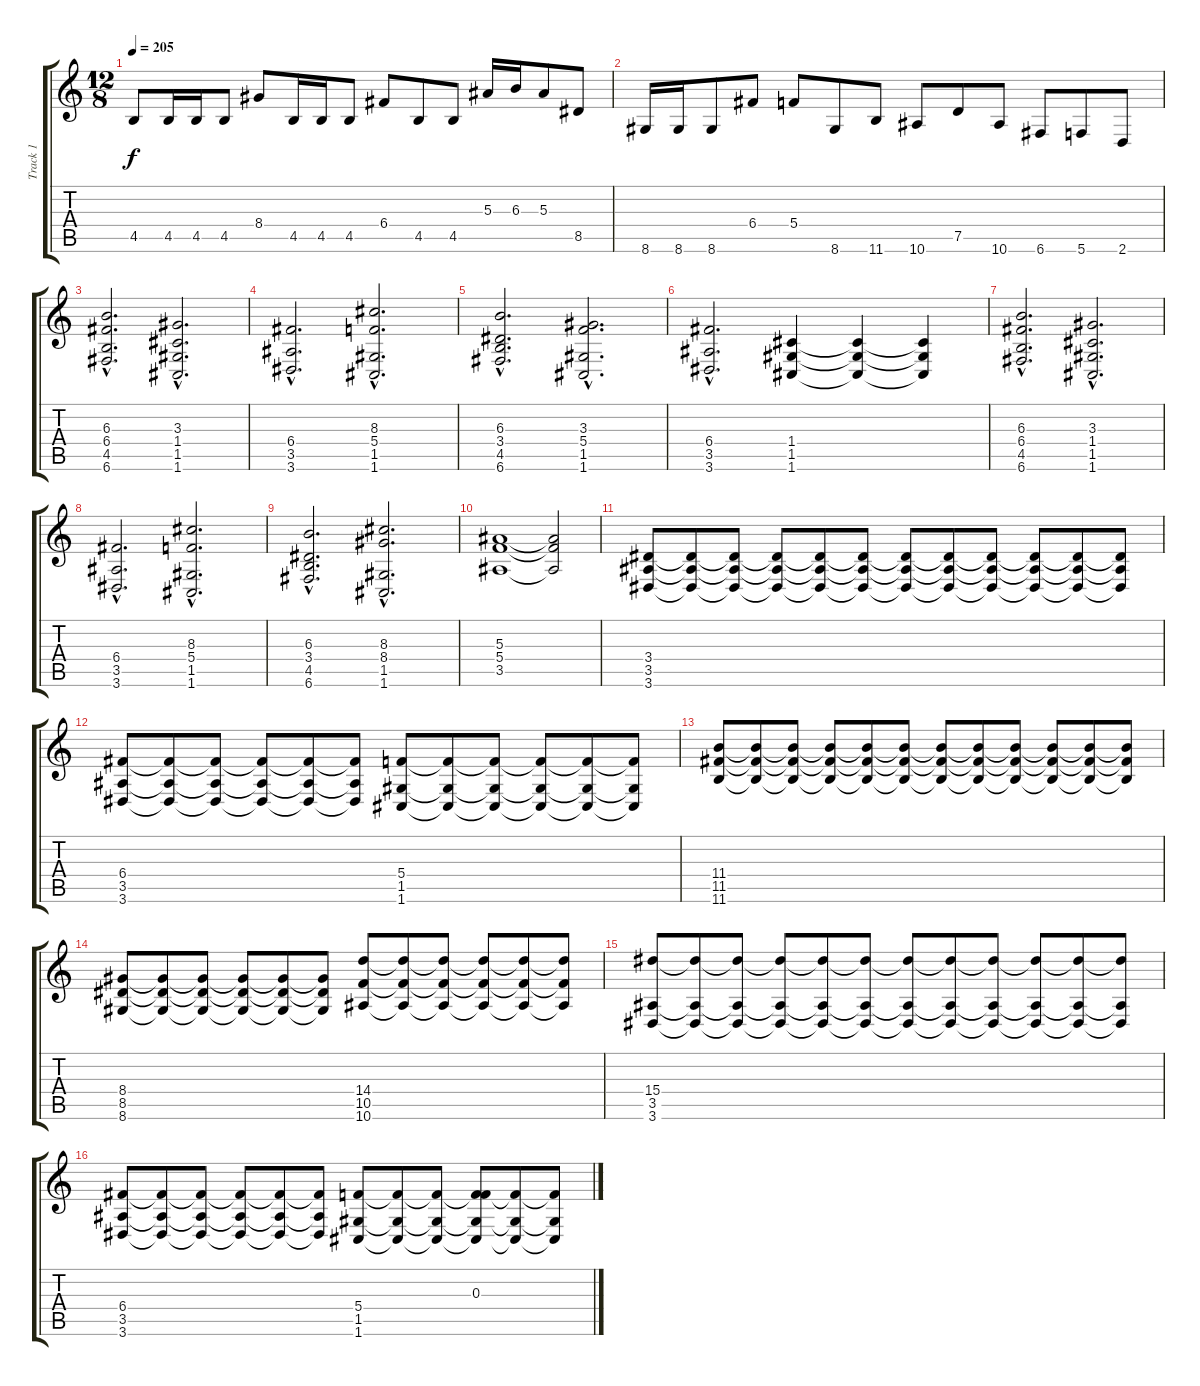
\track ("Track 1" "Track 1") {instrument overdrivenguitar}
\staff {score tabs}
\tuning (D4 A3 F3 C3 G2 C2) {hide}
\ts (12 8)
\tempo 205
\clef g2
\ks c
4.5.8{dy f} 4.5.16 4.5.16 4.5.8 8.4.8 4.5.16 4.5.16 4.5.8 6.4.8 4.5.8 4.5.8 5.3.16 6.3.16 5.3.8 8.5.8 |
8.6.16 8.6.16 8.6.8 6.4.8 5.4.8 8.6.8 11.6.8 10.6.8 7.5.8 10.6.8 6.6.8 5.6.8 2.6.8 |
(6.3{hac} 6.4{hac} 4.5{hac} 6.6{hac}).2{d} (3.3{hac} 1.4{hac} 1.5{hac} 1.6{hac}).2{d} |
(6.4{hac} 3.5{hac} 3.6{hac}).2{d} (8.3{hac} 5.4{hac} 1.5{hac} 1.6{hac}).2{d} |
(6.3{hac} 3.4{hac} 4.5{hac} 6.6{hac}).2{d} (3.3{hac} 5.4{hac} 1.5{hac} 1.6{hac}).2{d} |
(6.4{hac} 3.5{hac} 3.6{hac}).2{d} (1.4 1.5 1.6).4 (1.4{t} 1.5{t} 1.6{t}).4 (1.4{t} 1.5{t} 1.6{t}).4 |
(6.3{hac} 6.4{hac} 4.5{hac} 6.6{hac}).2{d} (3.3{hac} 1.4{hac} 1.5{hac} 1.6{hac}).2{d} |
(6.4{hac} 3.5{hac} 3.6{hac}).2{d} (8.3{hac} 5.4{hac} 1.5{hac} 1.6{hac}).2{d} |
(6.3{hac} 3.4{hac} 4.5{hac} 6.6{hac}).2{d} (8.3{hac} 8.4{hac} 1.5{hac} 1.6{hac}).2{d} |
(5.3 5.4 3.5).1 (5.3{t} 5.4{t} 3.5{t}).2 |
(3.4 3.5 3.6).8 (3.4{t} 3.5{t} 3.6{t}).8 (3.4{t} 3.5{t} 3.6{t}).8 (3.4{t} 3.5{t} 3.6{t}).8 (3.4{t} 3.5{t} 3.6{t}).8 (3.4{t} 3.5{t} 3.6{t}).8 (3.4{t} 3.5{t} 3.6{t}).8 (3.4{t} 3.5{t} 3.6{t}).8 (3.4{t} 3.5{t} 3.6{t}).8 (3.4{t} 3.5{t} 3.6{t}).8 (3.4{t} 3.5{t} 3.6{t}).8 (3.4{t} 3.5{t} 3.6{t}).8 |
(6.4 3.5 3.6).8 (6.4{t} 3.5{t} 3.6{t}).8 (6.4{t} 3.5{t} 3.6{t}).8 (6.4{t} 3.5{t} 3.6{t}).8 (6.4{t} 3.5{t} 3.6{t}).8 (6.4{t} 3.5{t} 3.6{t}).8 (5.4 1.5 1.6).8 (5.4{t} 1.5{t} 1.6{t}).8 (5.4{t} 1.5{t} 1.6{t}).8 (5.4{t} 1.5{t} 1.6{t}).8 (5.4{t} 1.5{t} 1.6{t}).8 (5.4{t} 1.5{t} 1.6{t}).8 |
(11.4 11.5 11.6).8 (11.4{t} 11.5{t} 11.6{t}).8 (11.4{t} 11.5{t} 11.6{t}).8 (11.4{t} 11.5{t} 11.6{t}).8 (11.4{t} 11.5{t} 11.6{t}).8 (11.4{t} 11.5{t} 11.6{t}).8 (11.4{t} 11.5{t} 11.6{t}).8 (11.4{t} 11.5{t} 11.6{t}).8 (11.4{t} 11.5{t} 11.6{t}).8 (11.4{t} 11.5{t} 11.6{t}).8 (11.4{t} 11.5{t} 11.6{t}).8 (11.4{t} 11.5{t} 11.6{t}).8 |
(8.4 8.5 8.6).8 (8.4{t} 8.5{t} 8.6{t}).8 (8.4{t} 8.5{t} 8.6{t}).8 (8.4{t} 8.5{t} 8.6{t}).8 (8.4{t} 8.5{t} 8.6{t}).8 (8.4{t} 8.5{t} 8.6{t}).8 (14.4 10.5 10.6).8 (14.4{t} 10.5{t} 10.6{t}).8 (14.4{t} 10.5{t} 10.6{t}).8 (14.4{t} 10.5{t} 10.6{t}).8 (14.4{t} 10.5{t} 10.6{t}).8 (14.4{t} 10.5{t} 10.6{t}).8 |
(15.4 3.5 3.6).8 (15.4{t} 3.5{t} 3.6{t}).8 (15.4{t} 3.5{t} 3.6{t}).8 (15.4{t} 3.5{t} 3.6{t}).8 (15.4{t} 3.5{t} 3.6{t}).8 (15.4{t} 3.5{t} 3.6{t}).8 (15.4{t} 3.5{t} 3.6{t}).8 (15.4{t} 3.5{t} 3.6{t}).8 (15.4{t} 3.5{t} 3.6{t}).8 (15.4{t} 3.5{t} 3.6{t}).8 (15.4{t} 3.5{t} 3.6{t}).8 (15.4{t} 3.5{t} 3.6{t}).8 |
(6.4 3.5 3.6).8 (6.4{t} 3.5{t} 3.6{t}).8 (6.4{t} 3.5{t} 3.6{t}).8 (6.4{t} 3.5{t} 3.6{t}).8 (6.4{t} 3.5{t} 3.6{t}).8 (6.4{t} 3.5{t} 3.6{t}).8 (5.4 1.5 1.6).8 (5.4{t} 1.5{t} 1.6{t}).8 (5.4{t} 1.5{t} 1.6{t}).8 (0.3 5.4{t} 1.5{t} 1.6{t}).8 (5.4{t} 1.5{t} 1.6{t}).8 (5.4{t} 1.5{t} 1.6{t}).8
